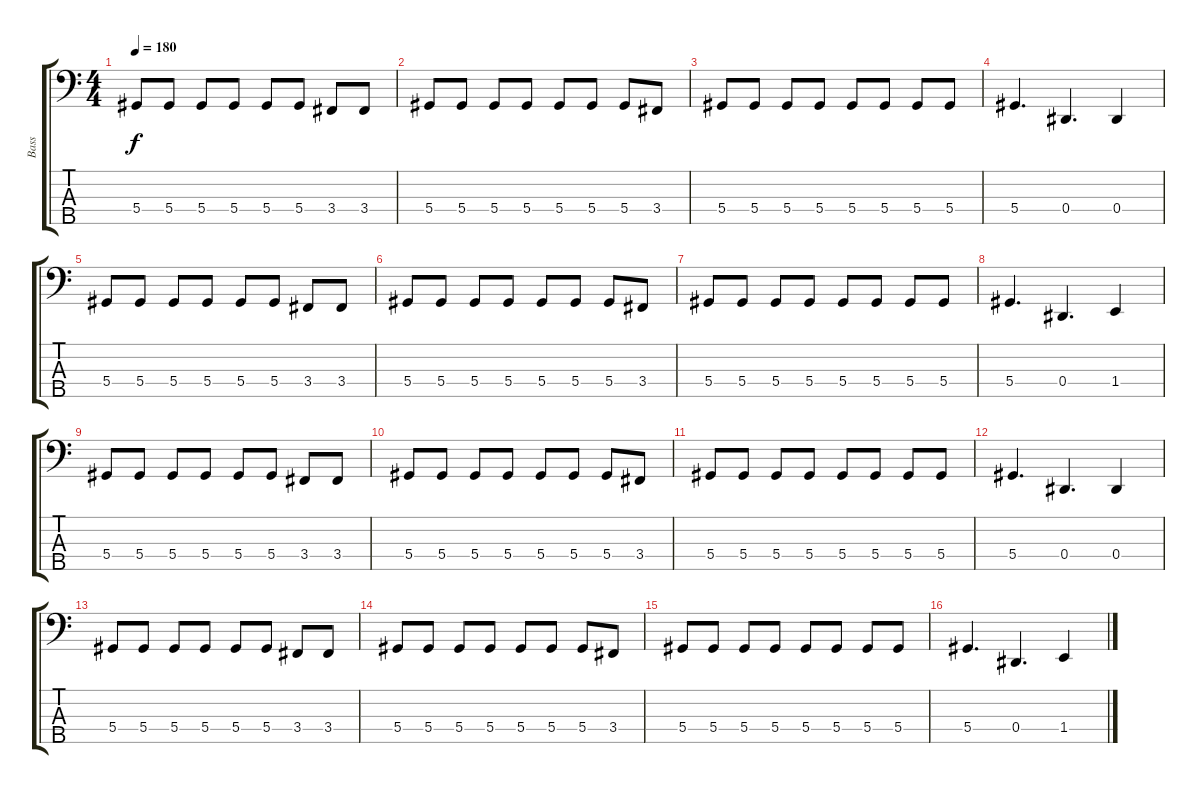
\track ("Bass" "Bass") {instrument electricbassfinger}
\staff {score tabs}
\tuning (Gb2 Db2 Ab1 Eb1 Bb0) {hide}
\ts (4 4)
\tempo 180
\clef f4
\ks c
5.4.8{dy f} 5.4.8 5.4.8 5.4.8 5.4.8 5.4.8 3.4.8 3.4.8 |
5.4.8 5.4.8 5.4.8 5.4.8 5.4.8 5.4.8 5.4.8 3.4.8 |
5.4.8 5.4.8 5.4.8 5.4.8 5.4.8 5.4.8 5.4.8 5.4.8 |
5.4.4{d} 0.4.4{d} 0.4.4 |
5.4.8 5.4.8 5.4.8 5.4.8 5.4.8 5.4.8 3.4.8 3.4.8 |
5.4.8 5.4.8 5.4.8 5.4.8 5.4.8 5.4.8 5.4.8 3.4.8 |
5.4.8 5.4.8 5.4.8 5.4.8 5.4.8 5.4.8 5.4.8 5.4.8 |
5.4.4{d} 0.4.4{d} 1.4.4 |
5.4.8 5.4.8 5.4.8 5.4.8 5.4.8 5.4.8 3.4.8 3.4.8 |
5.4.8 5.4.8 5.4.8 5.4.8 5.4.8 5.4.8 5.4.8 3.4.8 |
5.4.8 5.4.8 5.4.8 5.4.8 5.4.8 5.4.8 5.4.8 5.4.8 |
5.4.4{d} 0.4.4{d} 0.4.4 |
5.4.8 5.4.8 5.4.8 5.4.8 5.4.8 5.4.8 3.4.8 3.4.8 |
5.4.8 5.4.8 5.4.8 5.4.8 5.4.8 5.4.8 5.4.8 3.4.8 |
5.4.8 5.4.8 5.4.8 5.4.8 5.4.8 5.4.8 5.4.8 5.4.8 |
5.4.4{d} 0.4.4{d} 1.4.4
